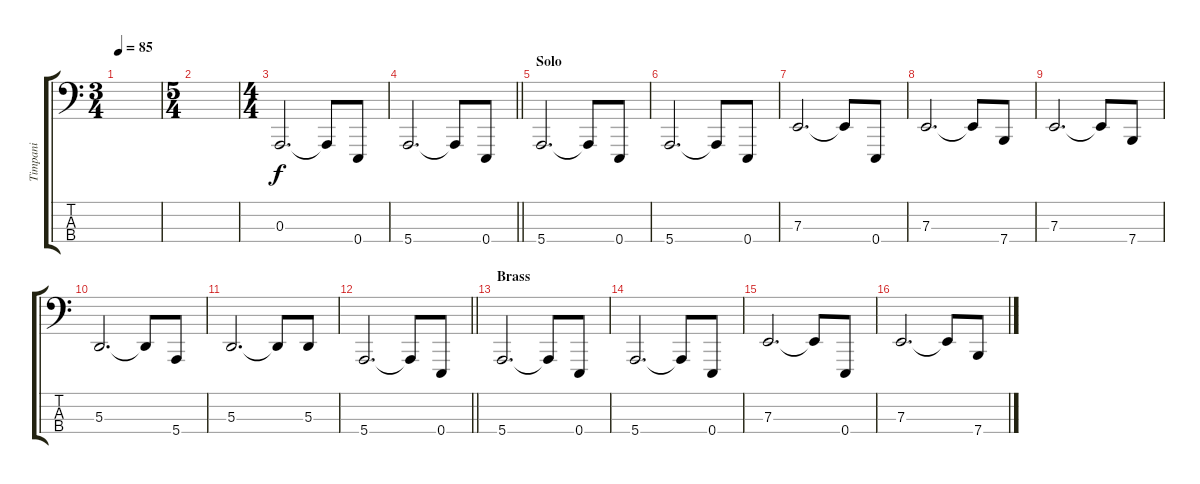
\track ("Timpani" "Timpani") {instrument timpani}
\staff {score tabs}
\tuning (G2 D2 A1 E1) {hide}
\ts (3 4)
\tempo 85
\clef f4
\ks c
|
\ts (5 4)
|
\ts (4 4)
0.3.2{d} 0.3{t}.8 0.4.8 |
\barLineRight lightlight
5.4.2{d} 5.4{t}.8 0.4.8 |
\section ("" "Solo")
5.4.2{d} 5.4{t}.8 0.4.8 |
5.4.2{d} 5.4{t}.8 0.4.8 |
7.3.2{d} 7.3{t}.8 0.4.8 |
7.3.2{d} 7.3{t}.8 7.4.8 |
7.3.2{d} 7.3{t}.8 7.4.8 |
5.3.2{d} 5.3{t}.8 5.4.8 |
5.3.2{d} 5.3{t}.8 5.3.8 |
\barLineRight lightlight
5.4.2{d} 5.4{t}.8 0.4.8 |
\section ("" "Brass")
5.4.2{d} 5.4{t}.8 0.4.8 |
5.4.2{d} 5.4{t}.8 0.4.8 |
7.3.2{d} 7.3{t}.8 0.4.8 |
7.3.2{d} 7.3{t}.8 7.4.8
